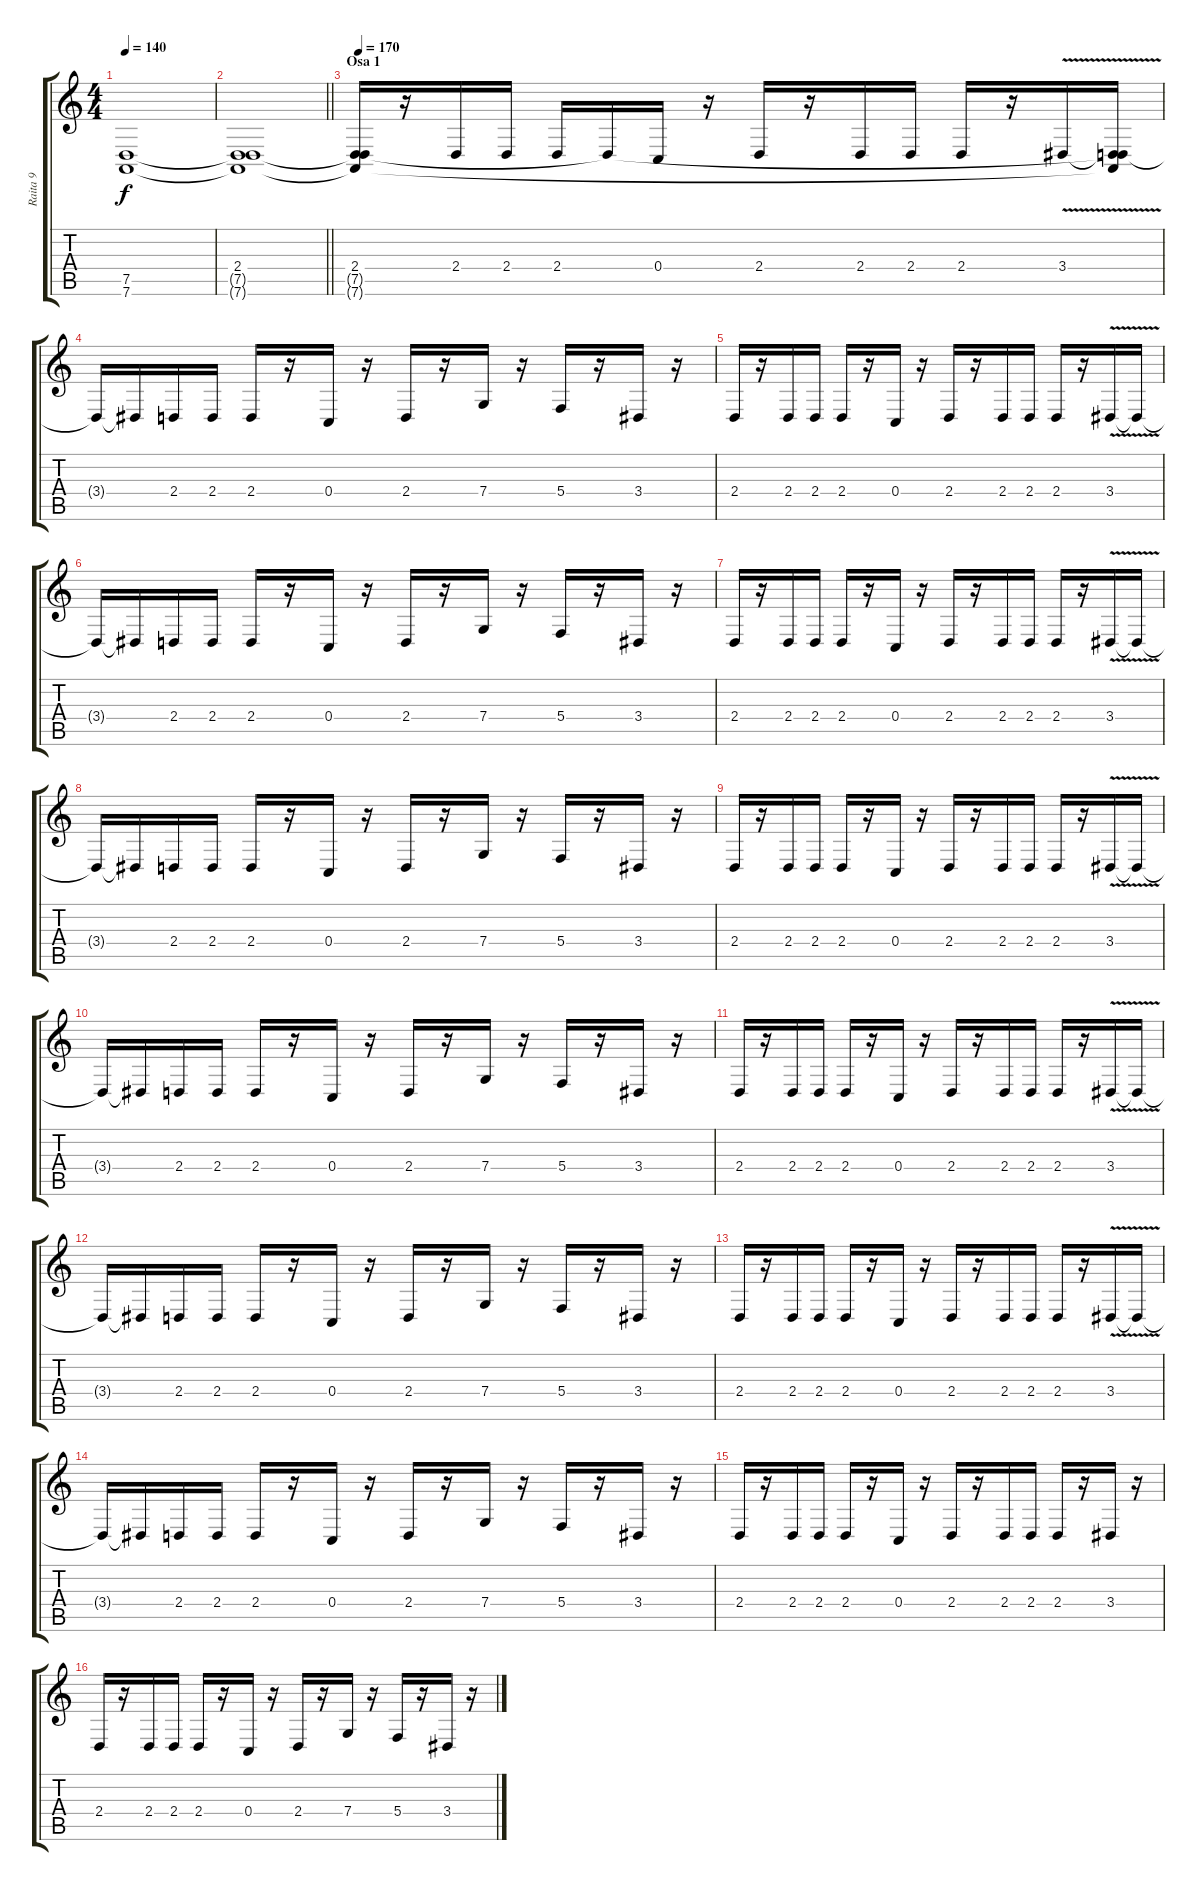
\track ("Raita 9" "Raita 9") {instrument violin}
\staff {score tabs}
\tuning (D4 A3 F3 C3 G2 D2) {hide}
\ts (4 4)
\tempo 140
\clef g2
\ks c
(7.5 7.6).1{dy f} |
\barLineRight lightlight
(2.4 7.5{t} 7.6{t}).1 |
\section ("" "Osa 1")
\tempo 170
(2.4 7.5{t} 7.6{t}).16 r.16 2.4.16 2.4.16 2.4.16 7.5{t}.16 0.4.16 r.16 2.4.16 r.16 2.4.16 2.4.16 2.4.16 r.16 3.4{v}.16 (3.4{t} 7.5{t} 7.6{t}).16 |
3.4{t}.16 3.4{t}.16 2.4.16 2.4.16 2.4.16 r.16 0.4.16 r.16 2.4.16 r.16 7.4.16 r.16 5.4.16 r.16 3.4.16 r.16 |
2.4.16 r.16 2.4.16 2.4.16 2.4.16 r.16 0.4.16 r.16 2.4.16 r.16 2.4.16 2.4.16 2.4.16 r.16 3.4{v}.16 3.4{t}.16 |
3.4{t}.16 3.4{t}.16 2.4.16 2.4.16 2.4.16 r.16 0.4.16 r.16 2.4.16 r.16 7.4.16 r.16 5.4.16 r.16 3.4.16 r.16 |
2.4.16 r.16 2.4.16 2.4.16 2.4.16 r.16 0.4.16 r.16 2.4.16 r.16 2.4.16 2.4.16 2.4.16 r.16 3.4{v}.16 3.4{t}.16 |
3.4{t}.16 3.4{t}.16 2.4.16 2.4.16 2.4.16 r.16 0.4.16 r.16 2.4.16 r.16 7.4.16 r.16 5.4.16 r.16 3.4.16 r.16 |
2.4.16 r.16 2.4.16 2.4.16 2.4.16 r.16 0.4.16 r.16 2.4.16 r.16 2.4.16 2.4.16 2.4.16 r.16 3.4{v}.16 3.4{t}.16 |
3.4{t}.16 3.4{t}.16 2.4.16 2.4.16 2.4.16 r.16 0.4.16 r.16 2.4.16 r.16 7.4.16 r.16 5.4.16 r.16 3.4.16 r.16 |
2.4.16 r.16 2.4.16 2.4.16 2.4.16 r.16 0.4.16 r.16 2.4.16 r.16 2.4.16 2.4.16 2.4.16 r.16 3.4{v}.16 3.4{t}.16 |
3.4{t}.16 3.4{t}.16 2.4.16 2.4.16 2.4.16 r.16 0.4.16 r.16 2.4.16 r.16 7.4.16 r.16 5.4.16 r.16 3.4.16 r.16 |
2.4.16 r.16 2.4.16 2.4.16 2.4.16 r.16 0.4.16 r.16 2.4.16 r.16 2.4.16 2.4.16 2.4.16 r.16 3.4{v}.16 3.4{t}.16 |
3.4{t}.16 3.4{t}.16 2.4.16 2.4.16 2.4.16 r.16 0.4.16 r.16 2.4.16 r.16 7.4.16 r.16 5.4.16 r.16 3.4.16 r.16 |
2.4.16 r.16 2.4.16 2.4.16 2.4.16 r.16 0.4.16 r.16 2.4.16 r.16 2.4.16 2.4.16 2.4.16 r.16 3.4.16 r.16 |
2.4.16 r.16 2.4.16 2.4.16 2.4.16 r.16 0.4.16 r.16 2.4.16 r.16 7.4.16 r.16 5.4.16 r.16 3.4.16 r.16
